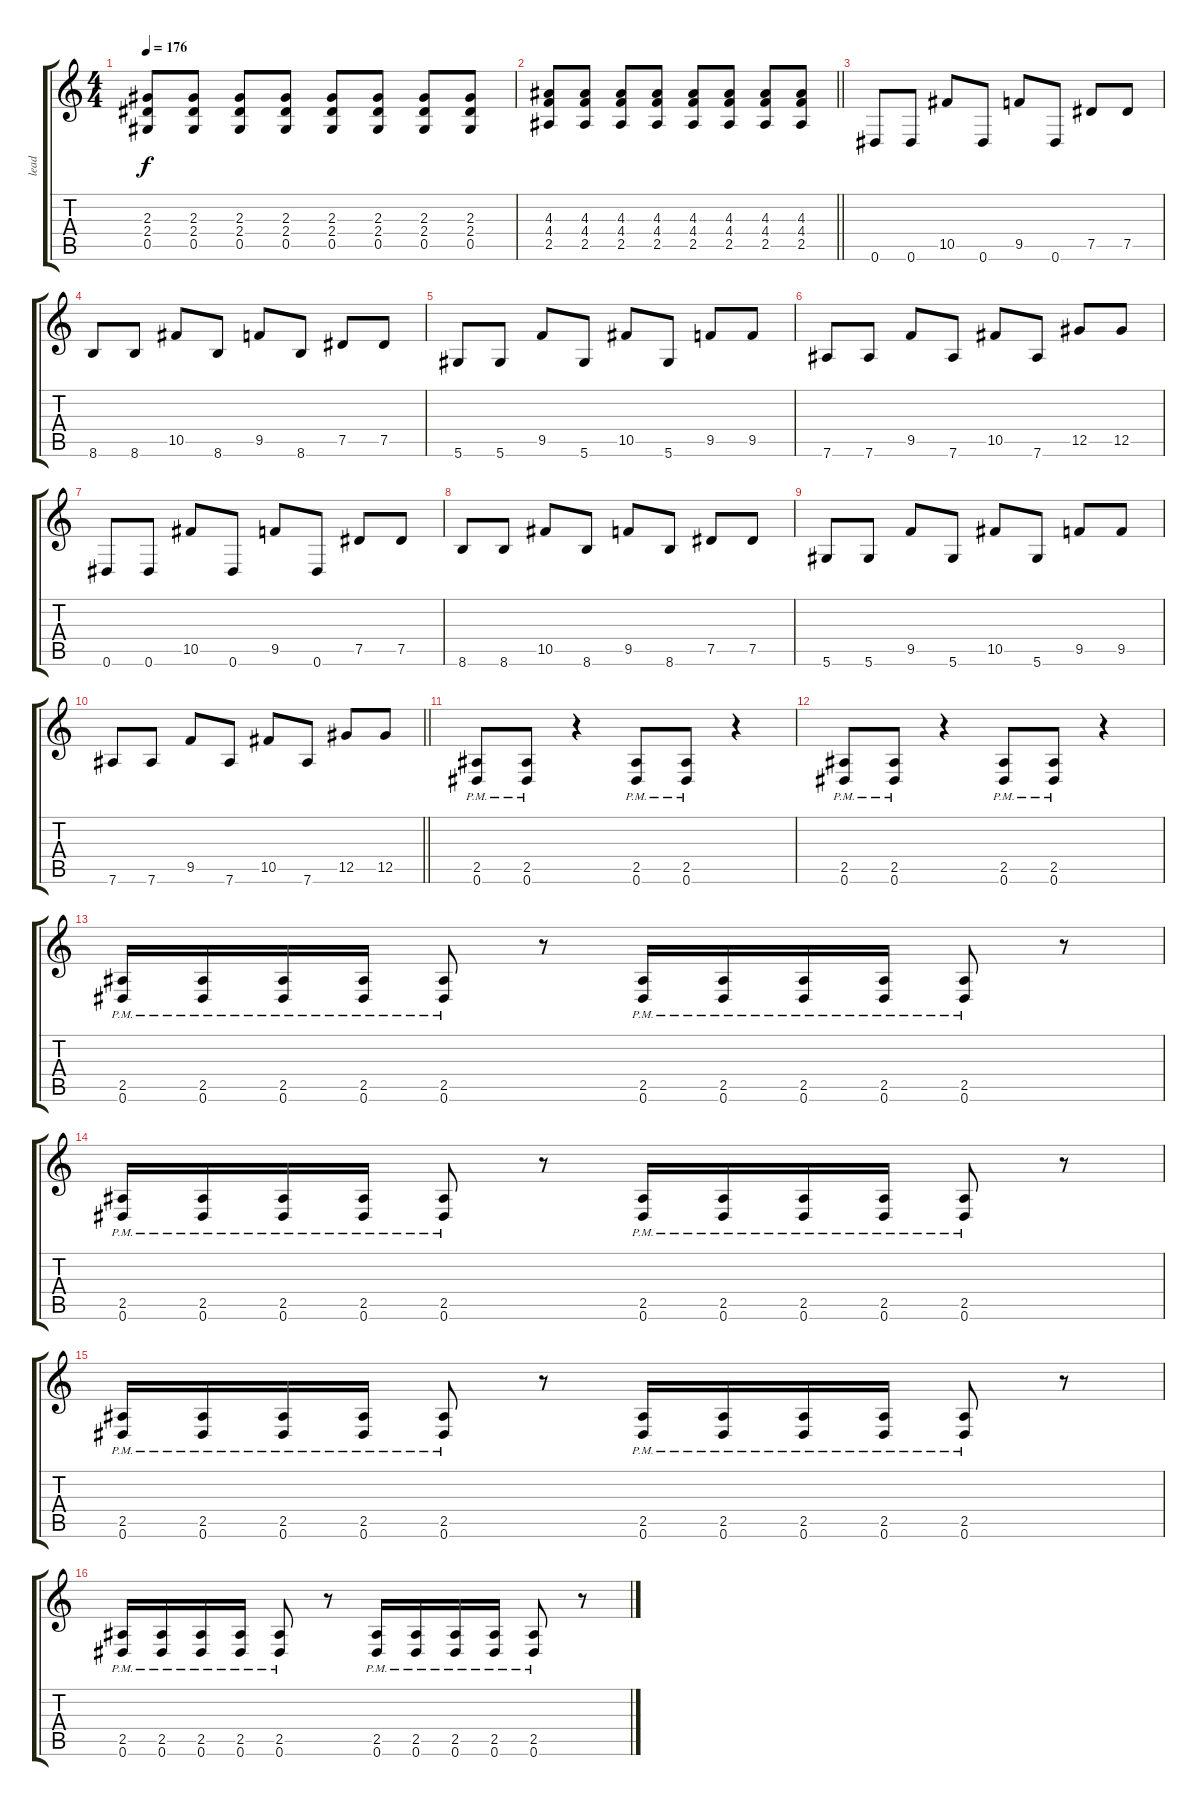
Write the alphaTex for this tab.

\track ("lead" "lead") {instrument overdrivenguitar}
\staff {score tabs}
\tuning (Eb4 Bb3 Gb3 Db3 Ab2 Eb2) {hide}
\ts (4 4)
\tempo 176
\clef g2
\ks c
(2.3 2.4 0.5).8{dy f} (2.3 2.4 0.5).8 (2.3 2.4 0.5).8 (2.3 2.4 0.5).8 (2.3 2.4 0.5).8 (2.3 2.4 0.5).8 (2.3 2.4 0.5).8 (2.3 2.4 0.5).8 |
\barLineRight lightlight
(4.3 4.4 2.5).8 (4.3 4.4 2.5).8 (4.3 4.4 2.5).8 (4.3 4.4 2.5).8 (4.3 4.4 2.5).8 (4.3 4.4 2.5).8 (4.3 4.4 2.5).8 (4.3 4.4 2.5).8 |
0.6.8 0.6.8 10.5.8 0.6.8 9.5.8 0.6.8 7.5.8 7.5.8 |
8.6.8 8.6.8 10.5.8 8.6.8 9.5.8 8.6.8 7.5.8 7.5.8 |
5.6.8 5.6.8 9.5.8 5.6.8 10.5.8 5.6.8 9.5.8 9.5.8 |
7.6.8 7.6.8 9.5.8 7.6.8 10.5.8 7.6.8 12.5.8 12.5.8 |
0.6.8 0.6.8 10.5.8 0.6.8 9.5.8 0.6.8 7.5.8 7.5.8 |
8.6.8 8.6.8 10.5.8 8.6.8 9.5.8 8.6.8 7.5.8 7.5.8 |
5.6.8 5.6.8 9.5.8 5.6.8 10.5.8 5.6.8 9.5.8 9.5.8 |
\barLineRight lightlight
7.6.8 7.6.8 9.5.8 7.6.8 10.5.8 7.6.8 12.5.8 12.5.8 |
(2.5{pm} 0.6).8 (2.5{pm} 0.6).8 r.4 (2.5{pm} 0.6).8 (2.5{pm} 0.6).8 r.4 |
(2.5{pm} 0.6).8 (2.5{pm} 0.6).8 r.4 (2.5{pm} 0.6).8 (2.5{pm} 0.6).8 r.4 |
(2.5{pm} 0.6).16 (2.5{pm} 0.6).16 (2.5{pm} 0.6).16 (2.5{pm} 0.6).16 (2.5{pm} 0.6).8 r.8 (2.5{pm} 0.6).16 (2.5{pm} 0.6).16 (2.5{pm} 0.6).16 (2.5{pm} 0.6).16 (2.5{pm} 0.6).8 r.8 |
(2.5{pm} 0.6).16 (2.5{pm} 0.6).16 (2.5{pm} 0.6).16 (2.5{pm} 0.6).16 (2.5{pm} 0.6).8 r.8 (2.5{pm} 0.6).16 (2.5{pm} 0.6).16 (2.5{pm} 0.6).16 (2.5{pm} 0.6).16 (2.5{pm} 0.6).8 r.8 |
(2.5{pm} 0.6).16 (2.5{pm} 0.6).16 (2.5{pm} 0.6).16 (2.5{pm} 0.6).16 (2.5{pm} 0.6).8 r.8 (2.5{pm} 0.6).16 (2.5{pm} 0.6).16 (2.5{pm} 0.6).16 (2.5{pm} 0.6).16 (2.5{pm} 0.6).8 r.8 |
(2.5{pm} 0.6).16 (2.5{pm} 0.6).16 (2.5{pm} 0.6).16 (2.5{pm} 0.6).16 (2.5{pm} 0.6).8 r.8 (2.5{pm} 0.6).16 (2.5{pm} 0.6).16 (2.5{pm} 0.6).16 (2.5{pm} 0.6).16 (2.5{pm} 0.6).8 r.8
